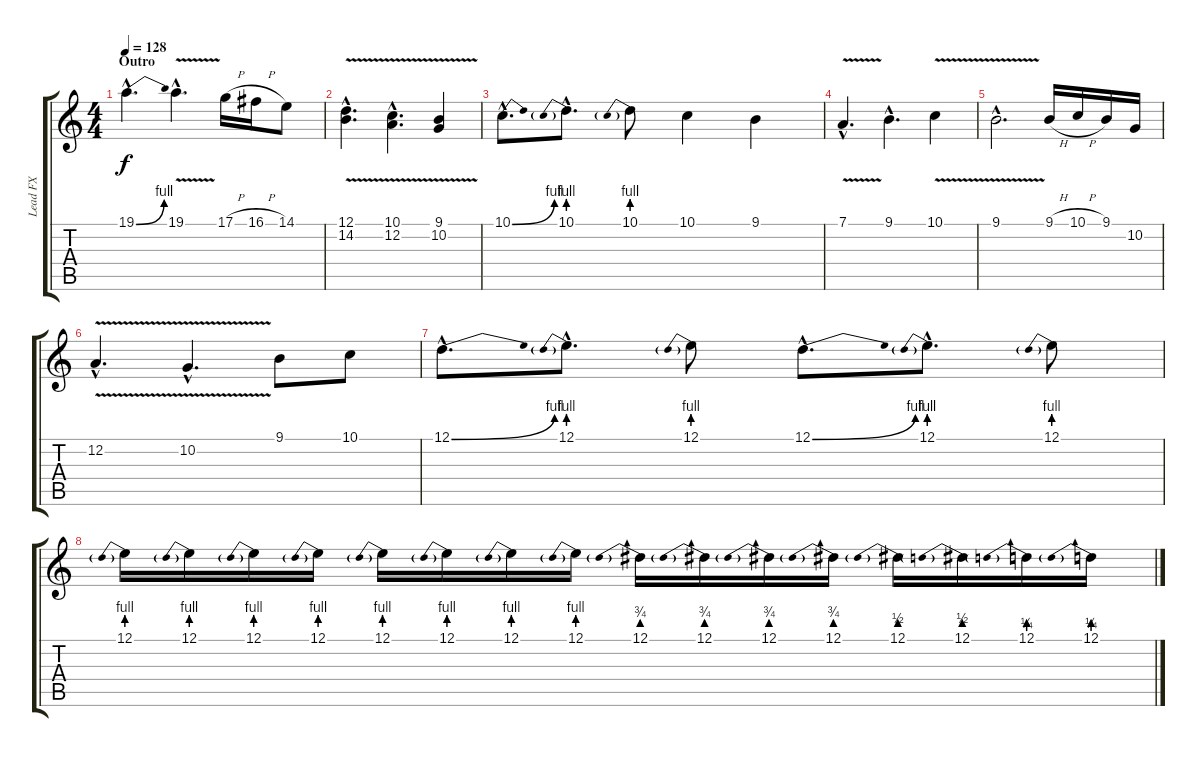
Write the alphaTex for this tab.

\track ("Lead FX" "Lead FX") {instrument fx7echoes}
\staff {score tabs}
\tuning (D4 A3 F3 C3 G2 C2) {hide}
\ts (4 4)
\section ("" "Outro")
\tempo 128
\clef g2
\ks c
19.1{be (bend 0 0 60 4) hac}.4{d dy f volume 7} 19.1{v hac}.4{d} 17.1{h}.16 16.1{h}.16 14.1.8 |
(12.1{v hac} 14.2{hac}).4{d} (10.1{v hac} 12.2{hac}).4{d} (9.1{v} 10.2).4 |
10.1{be (bend 0 0 60 4) hac}.8{d} 10.1{be (prebend 0 4 60 4) hac}.8{d} 10.1{be (prebend 0 4 60 4)}.8 10.1.4 9.1.4 |
7.1{v hac}.4{d} 9.1{hac}.4{d} 10.1{v}.4 |
9.1{v hac}.2{d volume 0} 9.1{h}.16 10.1{h}.16 9.1.16 10.2.16 |
12.2{v hac}.4{d} 10.2{v hac}.4{d} 9.1.8 10.1.8 |
12.1{be (bend 0 0 60 4) hac}.8{d} 12.1{be (prebend 0 4 60 4) hac}.8{d} 12.1{be (prebend 0 4 60 4)}.8 12.1{be (bend 0 0 60 4) hac}.8{d} 12.1{be (prebend 0 4 60 4) hac}.8{d} 12.1{be (prebend 0 4 60 4)}.8 |
12.1{be (prebend 0 4 60 4)}.16 12.1{be (prebend 0 4 60 4)}.16 12.1{be (prebend 0 4 60 4)}.16 12.1{be (prebend 0 4 60 4)}.16 12.1{be (prebend 0 4 60 4)}.16 12.1{be (prebend 0 4 60 4)}.16 12.1{be (prebend 0 4 60 4)}.16 12.1{be (prebend 0 4 60 4)}.16 12.1{be (prebend 0 3 60 3)}.16 12.1{be (prebend 0 3 60 3)}.16 12.1{be (prebend 0 3 60 3)}.16 12.1{be (prebend 0 3 60 3)}.16 12.1{be (prebend 0 2 60 2)}.16 12.1{be (prebend 0 2 60 2)}.16 12.1{be (prebend 0 1 60 1)}.16 12.1{be (prebend 0 1 60 1)}.16
